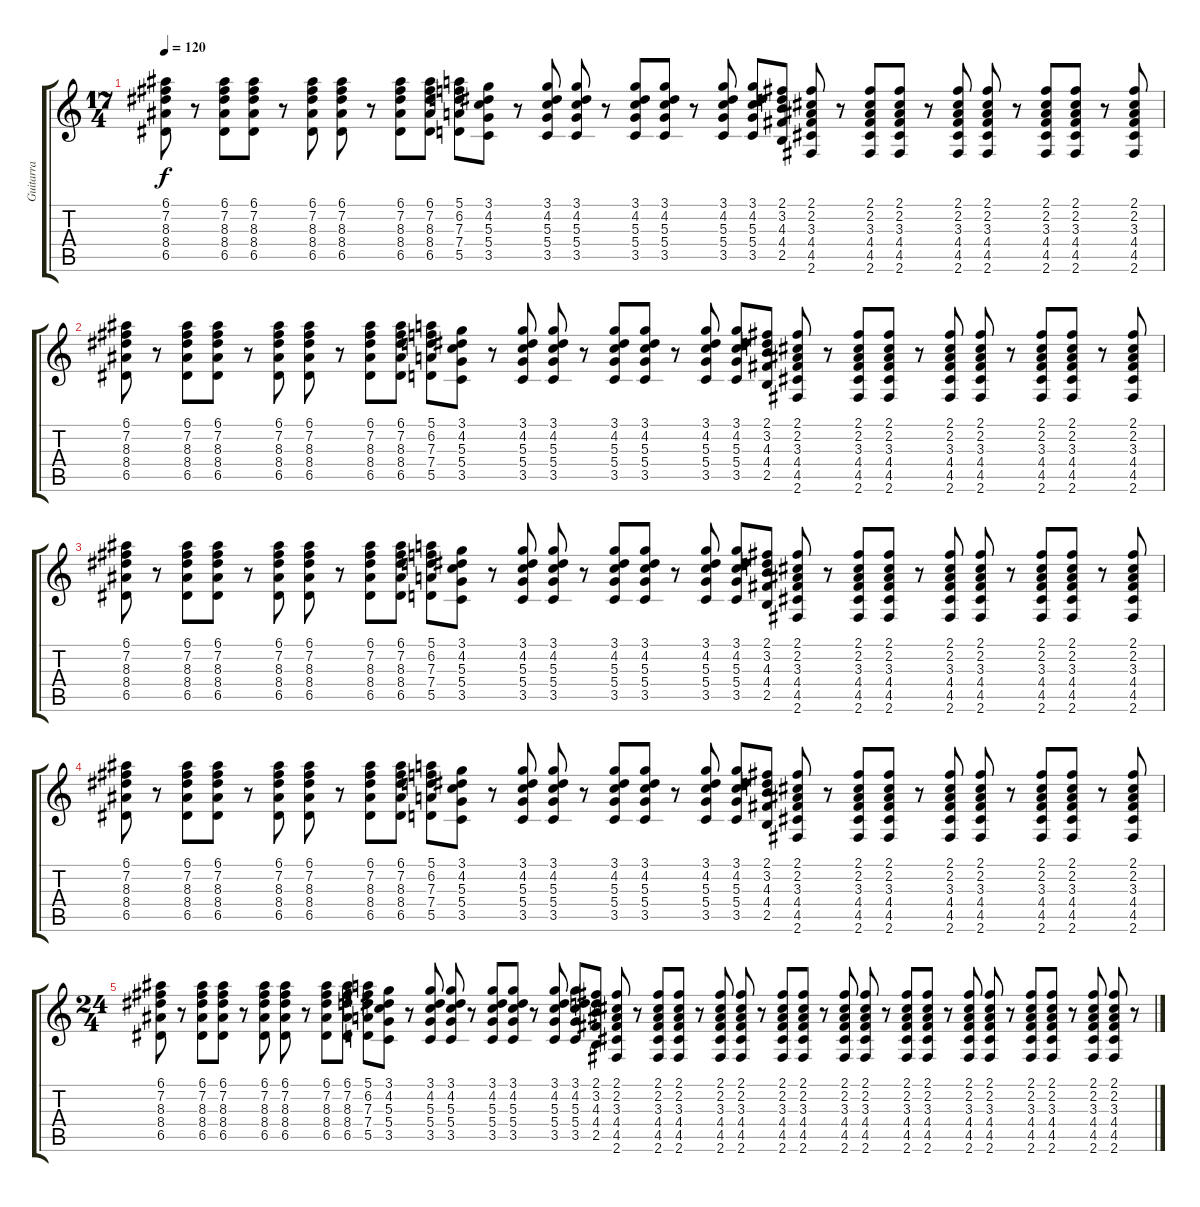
\track ("Guitarra" "Guitarra") {instrument distortionguitar}
\staff {score tabs}
\tuning (E4 B3 G3 D3 A2 E2) {hide}
\ts (17 4)
\tempo 120
\clef g2
\ks c
(6.1 7.2 8.3 8.4 6.5).8{dy f} r.8 (6.1 7.2 8.3 8.4 6.5).8 (6.1 7.2 8.3 8.4 6.5).8 r.8 (6.1 7.2 8.3 8.4 6.5).8 (6.1 7.2 8.3 8.4 6.5).8 r.8 (6.1 7.2 8.3 8.4 6.5).8 (6.1 7.2 8.3 8.4 6.5).8 (5.1 6.2 7.3 7.4 5.5).8 (3.1 4.2 5.3 5.4 3.5).8 r.8 (3.1 4.2 5.3 5.4 3.5).8 (3.1 4.2 5.3 5.4 3.5).8 r.8 (3.1 4.2 5.3 5.4 3.5).8 (3.1 4.2 5.3 5.4 3.5).8 r.8 (3.1 4.2 5.3 5.4 3.5).8 (3.1 4.2 5.3 5.4 3.5).8 (2.1 3.2 4.3 4.4 2.5).8 (2.1 2.2 3.3 4.4 4.5 2.6).8 r.8 (2.1 2.2 3.3 4.4 4.5 2.6).8 (2.1 2.2 3.3 4.4 4.5 2.6).8 r.8 (2.1 2.2 3.3 4.4 4.5 2.6).8 (2.1 2.2 3.3 4.4 4.5 2.6).8 r.8 (2.1 2.2 3.3 4.4 4.5 2.6).8 (2.1 2.2 3.3 4.4 4.5 2.6).8 r.8 (2.1 2.2 3.3 4.4 4.5 2.6).8 |
(6.1 7.2 8.3 8.4 6.5).8 r.8 (6.1 7.2 8.3 8.4 6.5).8 (6.1 7.2 8.3 8.4 6.5).8 r.8 (6.1 7.2 8.3 8.4 6.5).8 (6.1 7.2 8.3 8.4 6.5).8 r.8 (6.1 7.2 8.3 8.4 6.5).8 (6.1 7.2 8.3 8.4 6.5).8 (5.1 6.2 7.3 7.4 5.5).8 (3.1 4.2 5.3 5.4 3.5).8 r.8 (3.1 4.2 5.3 5.4 3.5).8 (3.1 4.2 5.3 5.4 3.5).8 r.8 (3.1 4.2 5.3 5.4 3.5).8 (3.1 4.2 5.3 5.4 3.5).8 r.8 (3.1 4.2 5.3 5.4 3.5).8 (3.1 4.2 5.3 5.4 3.5).8 (2.1 3.2 4.3 4.4 2.5).8 (2.1 2.2 3.3 4.4 4.5 2.6).8 r.8 (2.1 2.2 3.3 4.4 4.5 2.6).8 (2.1 2.2 3.3 4.4 4.5 2.6).8 r.8 (2.1 2.2 3.3 4.4 4.5 2.6).8 (2.1 2.2 3.3 4.4 4.5 2.6).8 r.8 (2.1 2.2 3.3 4.4 4.5 2.6).8 (2.1 2.2 3.3 4.4 4.5 2.6).8 r.8 (2.1 2.2 3.3 4.4 4.5 2.6).8 |
(6.1 7.2 8.3 8.4 6.5).8 r.8 (6.1 7.2 8.3 8.4 6.5).8 (6.1 7.2 8.3 8.4 6.5).8 r.8 (6.1 7.2 8.3 8.4 6.5).8 (6.1 7.2 8.3 8.4 6.5).8 r.8 (6.1 7.2 8.3 8.4 6.5).8 (6.1 7.2 8.3 8.4 6.5).8 (5.1 6.2 7.3 7.4 5.5).8 (3.1 4.2 5.3 5.4 3.5).8 r.8 (3.1 4.2 5.3 5.4 3.5).8 (3.1 4.2 5.3 5.4 3.5).8 r.8 (3.1 4.2 5.3 5.4 3.5).8 (3.1 4.2 5.3 5.4 3.5).8 r.8 (3.1 4.2 5.3 5.4 3.5).8 (3.1 4.2 5.3 5.4 3.5).8 (2.1 3.2 4.3 4.4 2.5).8 (2.1 2.2 3.3 4.4 4.5 2.6).8 r.8 (2.1 2.2 3.3 4.4 4.5 2.6).8 (2.1 2.2 3.3 4.4 4.5 2.6).8 r.8 (2.1 2.2 3.3 4.4 4.5 2.6).8 (2.1 2.2 3.3 4.4 4.5 2.6).8 r.8 (2.1 2.2 3.3 4.4 4.5 2.6).8 (2.1 2.2 3.3 4.4 4.5 2.6).8 r.8 (2.1 2.2 3.3 4.4 4.5 2.6).8 |
(6.1 7.2 8.3 8.4 6.5).8 r.8 (6.1 7.2 8.3 8.4 6.5).8 (6.1 7.2 8.3 8.4 6.5).8 r.8 (6.1 7.2 8.3 8.4 6.5).8 (6.1 7.2 8.3 8.4 6.5).8 r.8 (6.1 7.2 8.3 8.4 6.5).8 (6.1 7.2 8.3 8.4 6.5).8 (5.1 6.2 7.3 7.4 5.5).8 (3.1 4.2 5.3 5.4 3.5).8 r.8 (3.1 4.2 5.3 5.4 3.5).8 (3.1 4.2 5.3 5.4 3.5).8 r.8 (3.1 4.2 5.3 5.4 3.5).8 (3.1 4.2 5.3 5.4 3.5).8 r.8 (3.1 4.2 5.3 5.4 3.5).8 (3.1 4.2 5.3 5.4 3.5).8 (2.1 3.2 4.3 4.4 2.5).8 (2.1 2.2 3.3 4.4 4.5 2.6).8 r.8 (2.1 2.2 3.3 4.4 4.5 2.6).8 (2.1 2.2 3.3 4.4 4.5 2.6).8 r.8 (2.1 2.2 3.3 4.4 4.5 2.6).8 (2.1 2.2 3.3 4.4 4.5 2.6).8 r.8 (2.1 2.2 3.3 4.4 4.5 2.6).8 (2.1 2.2 3.3 4.4 4.5 2.6).8 r.8 (2.1 2.2 3.3 4.4 4.5 2.6).8 |
\ts (24 4)
(6.1 7.2 8.3 8.4 6.5).8 r.8 (6.1 7.2 8.3 8.4 6.5).8 (6.1 7.2 8.3 8.4 6.5).8 r.8 (6.1 7.2 8.3 8.4 6.5).8 (6.1 7.2 8.3 8.4 6.5).8 r.8 (6.1 7.2 8.3 8.4 6.5).8 (6.1 7.2 8.3 8.4 6.5).8 (5.1 6.2 7.3 7.4 5.5).8 (3.1 4.2 5.3 5.4 3.5).8 r.8 (3.1 4.2 5.3 5.4 3.5).8 (3.1 4.2 5.3 5.4 3.5).8 r.8 (3.1 4.2 5.3 5.4 3.5).8 (3.1 4.2 5.3 5.4 3.5).8 r.8 (3.1 4.2 5.3 5.4 3.5).8 (3.1 4.2 5.3 5.4 3.5).8 (2.1 3.2 4.3 4.4 2.5).8 (2.1 2.2 3.3 4.4 4.5 2.6).8 r.8 (2.1 2.2 3.3 4.4 4.5 2.6).8 (2.1 2.2 3.3 4.4 4.5 2.6).8 r.8 (2.1 2.2 3.3 4.4 4.5 2.6).8 (2.1 2.2 3.3 4.4 4.5 2.6).8 r.8 (2.1 2.2 3.3 4.4 4.5 2.6).8 (2.1 2.2 3.3 4.4 4.5 2.6).8 r.8 (2.1 2.2 3.3 4.4 4.5 2.6).8 (2.1 2.2 3.3 4.4 4.5 2.6).8 r.8 (2.1 2.2 3.3 4.4 4.5 2.6).8 (2.1 2.2 3.3 4.4 4.5 2.6).8 r.8 (2.1 2.2 3.3 4.4 4.5 2.6).8 (2.1 2.2 3.3 4.4 4.5 2.6).8 r.8 (2.1 2.2 3.3 4.4 4.5 2.6).8 (2.1 2.2 3.3 4.4 4.5 2.6).8 r.8 (2.1 2.2 3.3 4.4 4.5 2.6).8 (2.1 2.2 3.3 4.4 4.5 2.6).8 r.8
